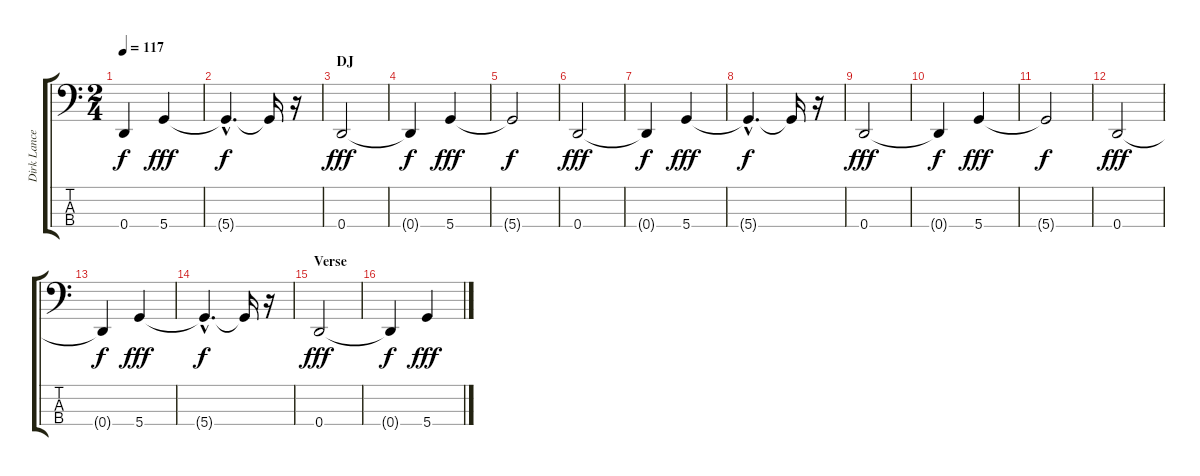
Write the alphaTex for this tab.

\track ("Dirk Lance-bass" "Dirk Lance") {instrument electricbassfinger}
\staff {score tabs}
\tuning (G2 D2 A1 D1) {hide}
\ts (2 4)
\tempo 117
\clef f4
\ks c
0.4{t}.4{dy f} 5.4.4{dy fff} |
5.4{hac t}.4{d dy f} 5.4{t}.16 r.16 |
\section ("" "DJ")
0.4.2{dy fff} |
0.4{t}.4{dy f} 5.4.4{dy fff} |
5.4{t}.2{dy f} |
0.4.2{dy fff} |
0.4{t}.4{dy f} 5.4.4{dy fff} |
5.4{hac t}.4{d dy f} 5.4{t}.16 r.16 |
0.4.2{dy fff} |
0.4{t}.4{dy f} 5.4.4{dy fff} |
5.4{t}.2{dy f} |
0.4.2{dy fff} |
0.4{t}.4{dy f} 5.4.4{dy fff} |
5.4{hac t}.4{d dy f} 5.4{t}.16 r.16 |
\section ("" "Verse")
0.4.2{dy fff} |
0.4{t}.4{dy f} 5.4.4{dy fff}
